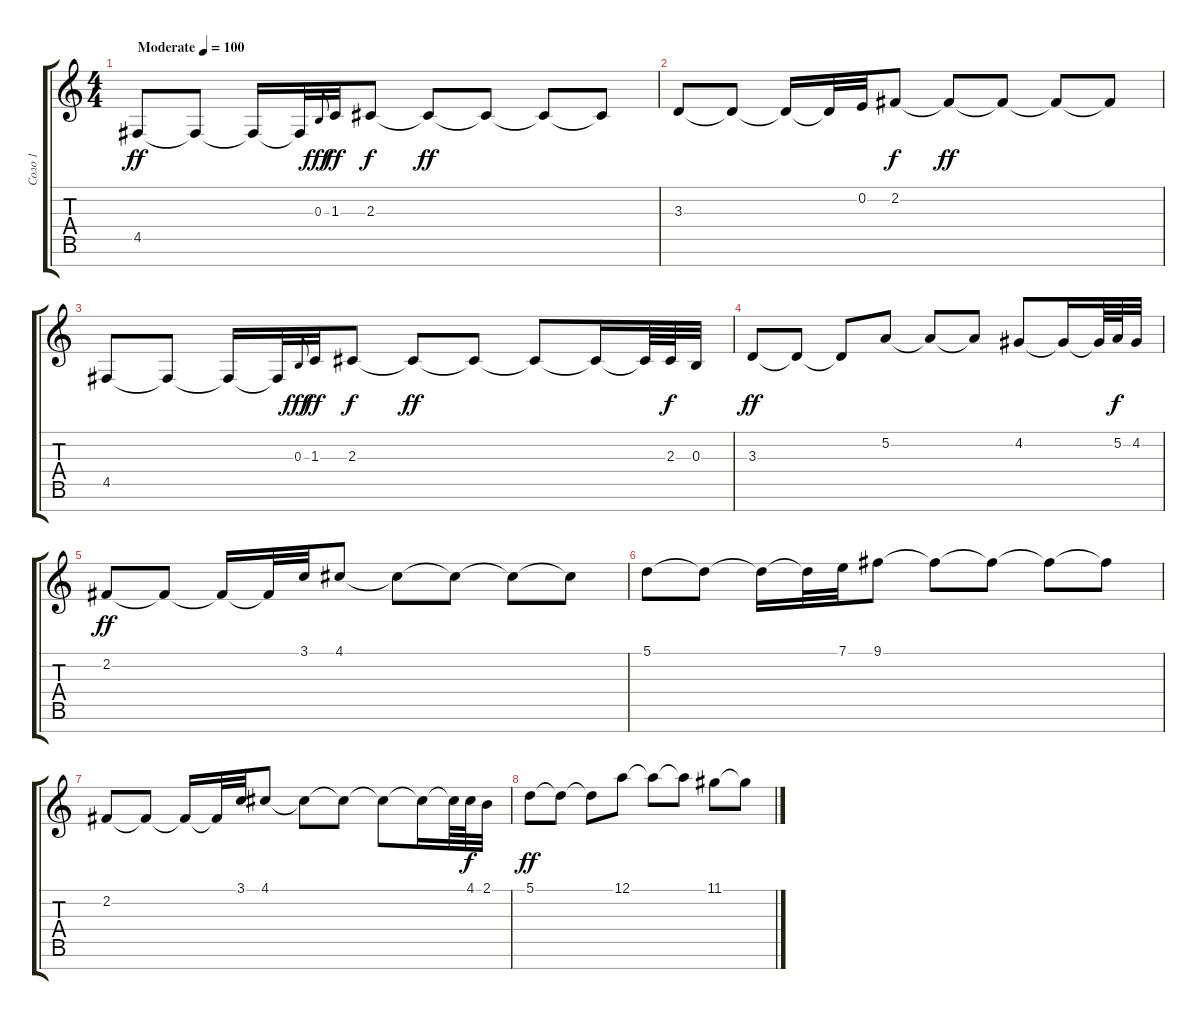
\track ("Соло 1" "Соло 1") {instrument lead1square}
\staff {score tabs}
\tuning (A4 E4 B3 G3 D3 A2 E2) {hide}
\ts (4 4)
\tempo (100 "Moderate")
\clef g2
\ks c
4.5.8{dy ff instrument lead1square} 4.5{t}.8 4.5{t}.16 4.5{t}.32 0.3.8{gr onbeat dy fff} 1.3.32{dy ff} 2.3.8{dy f} 2.3{t}.8{dy ff} 2.3{t}.8 2.3{t}.8 2.3{t}.8 |
3.3.8 3.3{t}.8 3.3{t}.16 3.3{t}.32 0.2.32 2.2.8{dy f} 2.2{t}.8{dy ff} 2.2{t}.8 2.2{t}.8 2.2{t}.8 |
4.5.8 4.5{t}.8 4.5{t}.16 4.5{t}.32 0.3.8{gr onbeat dy fff} 1.3.32{dy ff} 2.3.8{dy f} 2.3{t}.8{dy ff} 2.3{t}.8 2.3{t}.8 2.3{t}.16 2.3{t}.64 2.3.64{dy f} 0.3.32 |
3.3.8{dy ff} 3.3{t}.8 3.3{t}.8 5.2.8 5.2{t}.8 5.2{t}.8 4.2.8 4.2{t}.16 4.2{t}.64 5.2.64{dy f} 4.2.32 |
2.2.8{dy ff} 2.2{t}.8 2.2{t}.16 2.2{t}.32 3.1.32 4.1.8 4.1{t}.8 4.1{t}.8 4.1{t}.8 4.1{t}.8 |
5.1.8 5.1{t}.8 5.1{t}.16 5.1{t}.32 7.1.32 9.1.8 9.1{t}.8 9.1{t}.8 9.1{t}.8 9.1{t}.8 |
2.2.8 2.2{t}.8 2.2{t}.16 2.2{t}.32 3.1.32 4.1.8 4.1{t}.8 4.1{t}.8 4.1{t}.8 4.1{t}.16 4.1{t}.64 4.1.64{dy f} 2.1.32 |
5.1.8{dy ff} 5.1{t}.8 5.1{t}.8 12.1.8 12.1{t}.8 12.1{t}.8 11.1.8 11.1{t}.8
